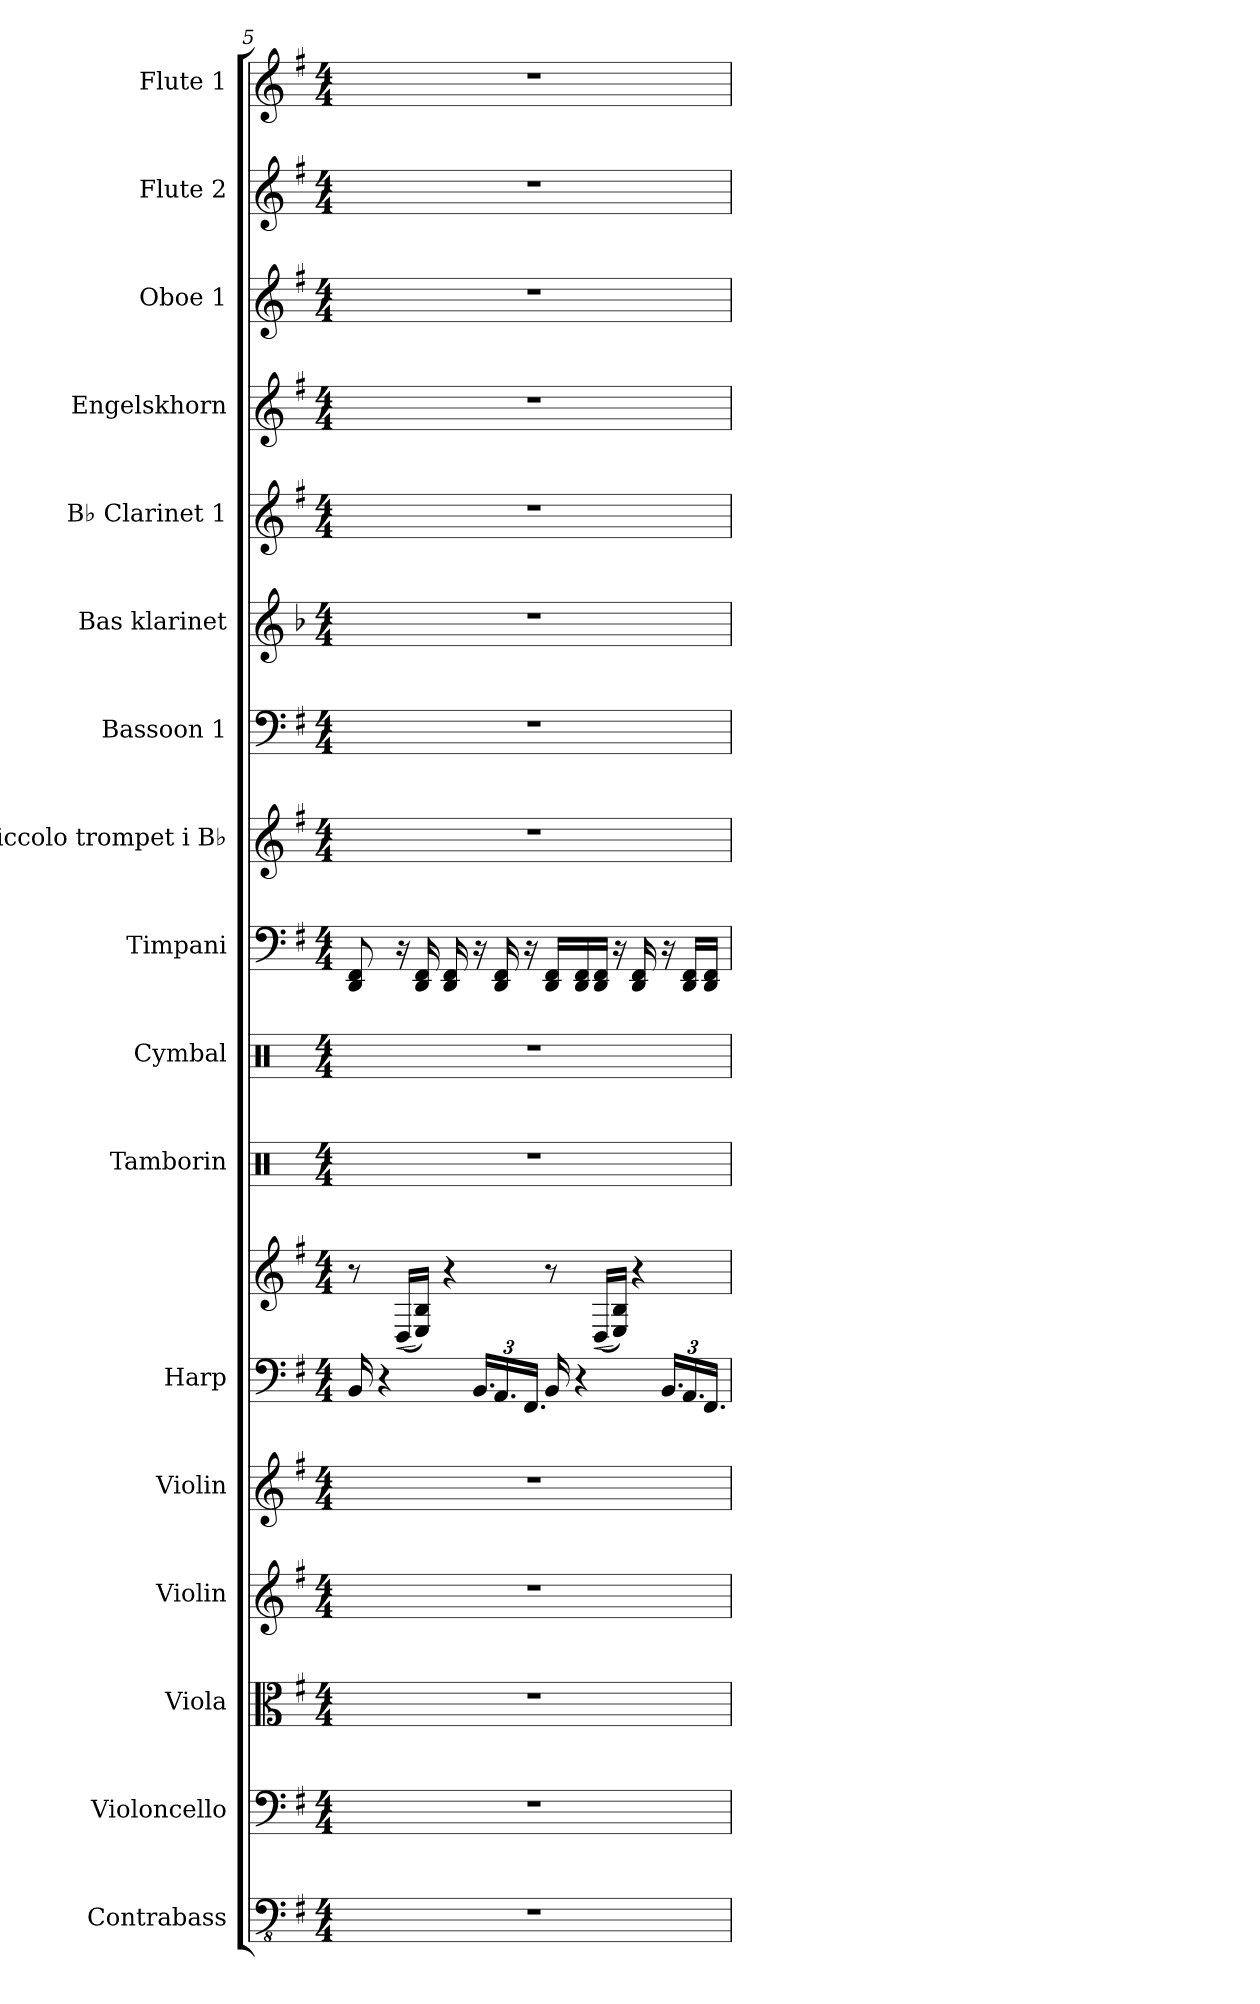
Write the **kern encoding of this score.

**kern	**kern	**kern	**kern	**kern	**kern	**kern	**dynam	**kern	**kern	**kern	**kern	**kern	**kern	**kern	**kern	**kern	**kern	**kern
*part17	*part16	*part15	*part14	*part13	*part12	*part12	*part12	*part11	*part10	*part9	*part8	*part7	*part6	*part5	*part4	*part3	*part2	*part1
*staff18	*staff17	*staff16	*staff15	*staff14	*staff13	*staff12	*staff12/13	*staff11	*staff10	*staff9	*staff8	*staff7	*staff6	*staff5	*staff4	*staff3	*staff2	*staff1
*I"Contrabass	*I"Violoncello	*I"Viola	*I"Violin	*I"Violin	*I"Harp	*	*	*I"Tamborin	*I"Cymbal	*I"Timpani	*I"Piccolo trompet i B♭	*I"Bassoon 1	*I"Bas klarinet	*I"B♭ Clarinet 1	*I"Engelskhorn	*I"Oboe 1	*I"Flute 2	*I"Flute 1
*I'Cb.	*I'Vc.	*I'Vla.	*I'Vln.	*I'Vln.	*I'Hrp.	*	*	*I'Tamb.	*I'Cym.	*I'Timp.	*I'P. tpt. i B♭	*I'Bsn. 1	*	*I'B♭ Cl. 1	*I'E.horn	*I'Ob. 1	*I'Fl. 2	*I'Fl. 1
!!LO:PB:g=z
*clefFv4	*clefF4	*clefC3	*clefG2	*clefG2	*clefF4	*clefG2	*	*clefX	*clefX	*clefF4	*clefG2	*clefF4	*clefG2	*clefG2	*clefG2	*clefG2	*clefG2	*clefG2
*ITrd7c12	*	*	*	*	*	*	*	*	*	*	*ITrd-6c-10	*	*ITrd8c14	*ITrd1c2	*ITrd4c7	*	*	*
*k[f#]	*k[f#]	*k[f#]	*k[f#]	*k[f#]	*k[f#]	*k[f#]	*	*k[]	*k[]	*k[f#]	*k[b-]	*k[f#]	*k[b-]	*k[b-]	*k[]	*k[f#]	*k[f#]	*k[f#]
*M4/4	*M4/4	*M4/4	*M4/4	*M4/4	*M4/4	*M4/4	*	*M4/4	*M4/4	*M4/4	*M4/4	*M4/4	*M4/4	*M4/4	*M4/4	*M4/4	*M4/4	*M4/4
=5	=5	=5	=5	=5	=5	=5	=5	=5	=5	=5	=5	=5	=5	=5	=5	=5	=5	=5
1r	1r	1r	1r	1r	16BB/	8r	.	1r	1r	8DD/ 8FF#/	1r	1r	1r	1r	1r	1r	1r	1r
.	.	.	.	.	4r	.	.	.	.	.	.	.	.	.	.	.	.	.
!	!	!	!	!	!	!	!LO:HP:b	!	!	!	!	!	!	!	!	!	!	!
.	.	.	.	.	.	(16D/LL	<	.	.	16r	.	.	.	.	.	.	.	.
.	.	.	.	.	.	16E/ 16B/JJ)	[	.	.	16DD/ 16FF#/	.	.	.	.	.	.	.	.
.	.	.	.	.	.	4r	.	.	.	16DD/ 16FF#/	.	.	.	.	.	.	.	.
*	*	*	*	*	*Xbrackettup	*	*	*	*	*	*	*	*	*	*	*	*	*
.	.	.	.	.	24.BB/LL	.	.	.	.	16r	.	.	.	.	.	.	.	.
.	.	.	.	.	24.AA/	.	.	.	.	16DD/ 16FF#/	.	.	.	.	.	.	.	.
.	.	.	.	.	24.FF#/JJ	.	.	.	.	16r	.	.	.	.	.	.	.	.
.	.	.	.	.	16BB/	8r	.	.	.	16DD/ 16FF#/LL	.	.	.	.	.	.	.	.
.	.	.	.	.	4r	.	.	.	.	16DD/ 16FF#/	.	.	.	.	.	.	.	.
!	!	!	!	!	!	!	!LO:HP:b	!	!	!	!	!	!	!	!	!	!	!
.	.	.	.	.	.	(16D/LL	<	.	.	16DD/ 16FF#/JJ	.	.	.	.	.	.	.	.
.	.	.	.	.	.	16E/ 16B/JJ)	[	.	.	16r	.	.	.	.	.	.	.	.
.	.	.	.	.	.	4r	.	.	.	16DD/ 16FF#/	.	.	.	.	.	.	.	.
.	.	.	.	.	24.BB/LL	.	.	.	.	16r	.	.	.	.	.	.	.	.
.	.	.	.	.	24.AA/	.	.	.	.	16DD/ 16FF#/LL	.	.	.	.	.	.	.	.
.	.	.	.	.	24.FF#/JJ	.	.	.	.	16DD/ 16FF#/JJ	.	.	.	.	.	.	.	.
=	=	=	=	=	=	=	=	=	=	=	=	=	=	=	=	=	=	=
*-	*-	*-	*-	*-	*-	*-	*-	*-	*-	*-	*-	*-	*-	*-	*-	*-	*-	*-
